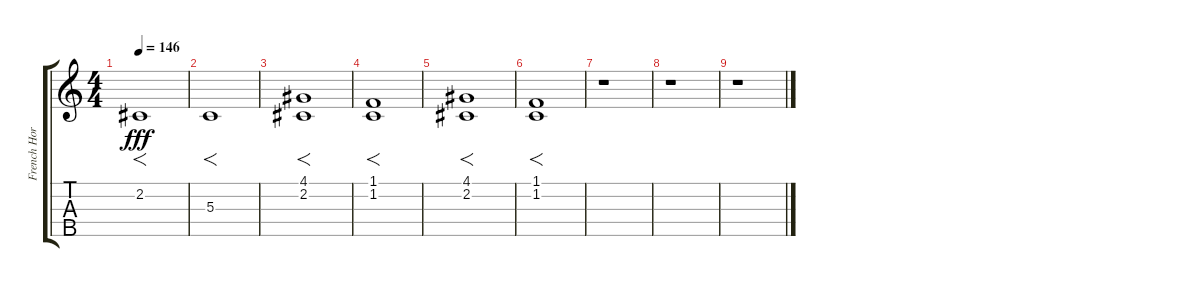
\track ("French Horn" "French Hor") {instrument frenchhorn}
\staff {score tabs}
\tuning (E4 B3 G3 D3 A2) {hide}
\ts (4 4)
\tempo 146
\clef g2
\ks c
2.2.1{f dy fff volume 16} |
5.3.1{f} |
(4.1 2.2).1{f} |
(1.1 1.2).1{f} |
(4.1 2.2).1{f} |
(1.1 1.2).1{f} |
r.1 |
r.1 |
r.1
